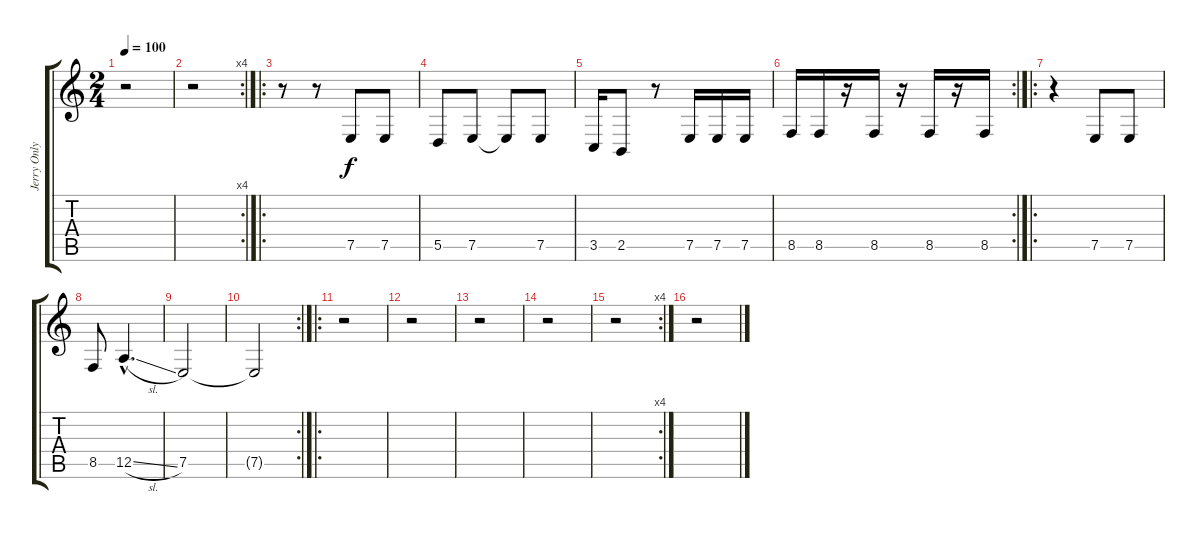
\track ("Jerry Only Vocals" "Jerry Only") {instrument lead2sawtooth}
\staff {score tabs}
\tuning (E4 B3 G3 D3 A2 E2) {hide}
\ts (2 4)
\tempo 100
\clef g2
\ks c
r.2{dy f} |
\rc 4
r.2 |
\ro
r.8 r.8 7.5.8 7.5.8 |
5.5.8 7.5.8 7.5{t}.8 7.5.8 |
3.5.16 2.5.8 r.8 7.5.16 7.5.16 7.5.16 |
\rc 2
8.5.16 8.5.16 r.16 8.5.16 r.16 8.5.16 r.16 8.5.16 |
\ro
r.4 7.5.8 7.5.8 |
8.5.8 12.5{sl hac}.4{d} |
7.5.2 |
\rc 2
7.5{t}.2 |
\ro
r.2 |
r.2 |
r.2 |
r.2 |
\rc 4
r.2 |
r.2
